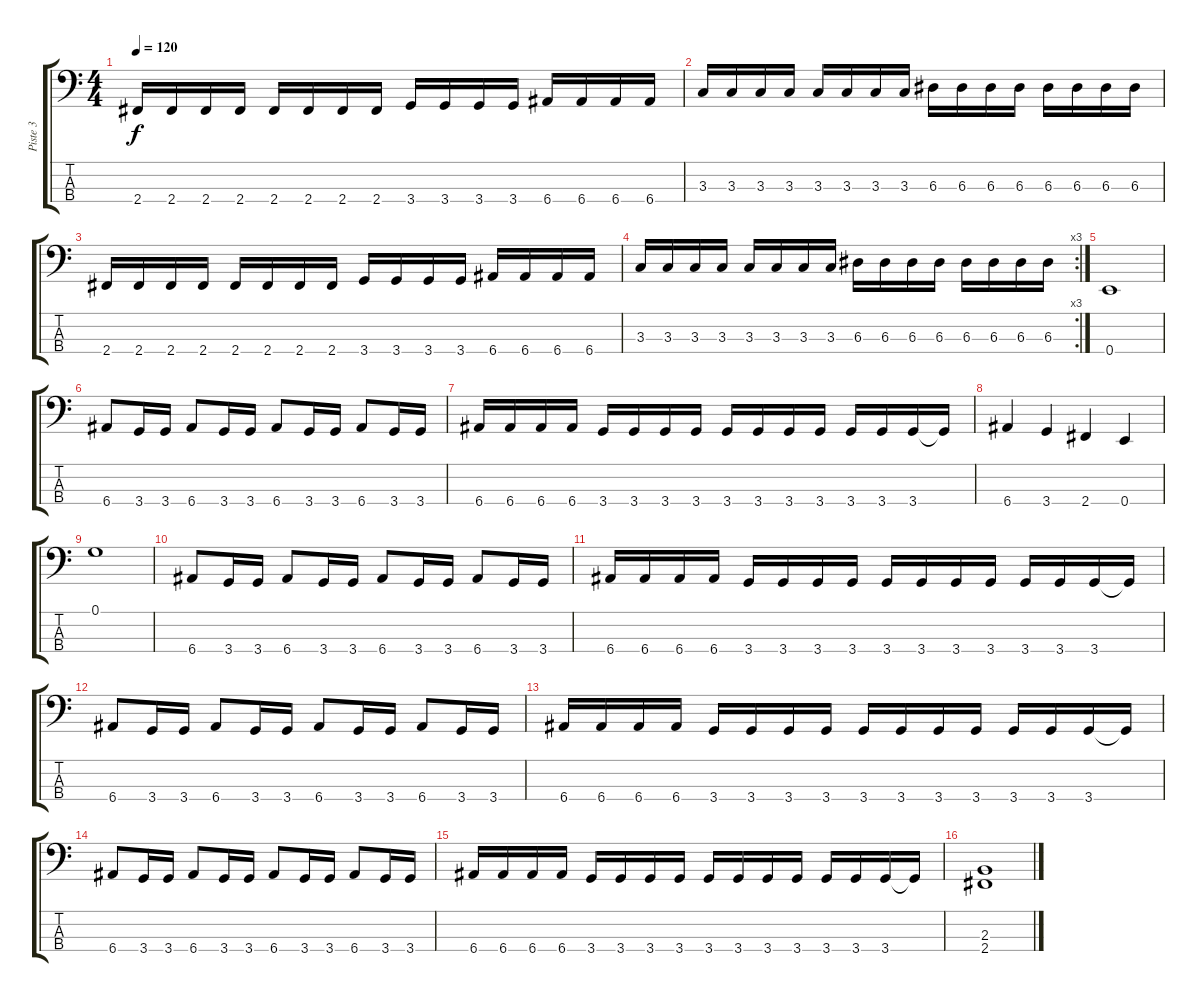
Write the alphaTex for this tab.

\track ("Piste 3" "Piste 3") {instrument electricbassfinger}
\staff {score tabs}
\tuning (G2 D2 A1 E1) {hide}
\ts (4 4)
\tempo 120
\clef f4
\ks c
2.4.16{dy f instrument electricbassfinger} 2.4.16 2.4.16 2.4.16 2.4.16 2.4.16 2.4.16 2.4.16 3.4.16 3.4.16 3.4.16 3.4.16 6.4.16 6.4.16 6.4.16 6.4.16 |
3.3.16 3.3.16 3.3.16 3.3.16 3.3.16 3.3.16 3.3.16 3.3.16 6.3.16 6.3.16 6.3.16 6.3.16 6.3.16 6.3.16 6.3.16 6.3.16 |
2.4.16 2.4.16 2.4.16 2.4.16 2.4.16 2.4.16 2.4.16 2.4.16 3.4.16 3.4.16 3.4.16 3.4.16 6.4.16 6.4.16 6.4.16 6.4.16 |
\rc 3
3.3.16 3.3.16 3.3.16 3.3.16 3.3.16 3.3.16 3.3.16 3.3.16 6.3.16 6.3.16 6.3.16 6.3.16 6.3.16 6.3.16 6.3.16 6.3.16 |
0.4.1 |
6.4.8 3.4.16 3.4.16 6.4.8 3.4.16 3.4.16 6.4.8 3.4.16 3.4.16 6.4.8 3.4.16 3.4.16 |
6.4.16 6.4.16 6.4.16 6.4.16 3.4.16 3.4.16 3.4.16 3.4.16 3.4.16 3.4.16 3.4.16 3.4.16 3.4.16 3.4.16 3.4.16 3.4{t}.16 |
6.4.4 3.4.4 2.4.4 0.4.4 |
0.1.1 |
6.4.8 3.4.16 3.4.16 6.4.8 3.4.16 3.4.16 6.4.8 3.4.16 3.4.16 6.4.8 3.4.16 3.4.16 |
6.4.16 6.4.16 6.4.16 6.4.16 3.4.16 3.4.16 3.4.16 3.4.16 3.4.16 3.4.16 3.4.16 3.4.16 3.4.16 3.4.16 3.4.16 3.4{t}.16 |
6.4.8 3.4.16 3.4.16 6.4.8 3.4.16 3.4.16 6.4.8 3.4.16 3.4.16 6.4.8 3.4.16 3.4.16 |
6.4.16 6.4.16 6.4.16 6.4.16 3.4.16 3.4.16 3.4.16 3.4.16 3.4.16 3.4.16 3.4.16 3.4.16 3.4.16 3.4.16 3.4.16 3.4{t}.16 |
6.4.8 3.4.16 3.4.16 6.4.8 3.4.16 3.4.16 6.4.8 3.4.16 3.4.16 6.4.8 3.4.16 3.4.16 |
6.4.16 6.4.16 6.4.16 6.4.16 3.4.16 3.4.16 3.4.16 3.4.16 3.4.16 3.4.16 3.4.16 3.4.16 3.4.16 3.4.16 3.4.16 3.4{t}.16 |
(2.3 2.4).1
